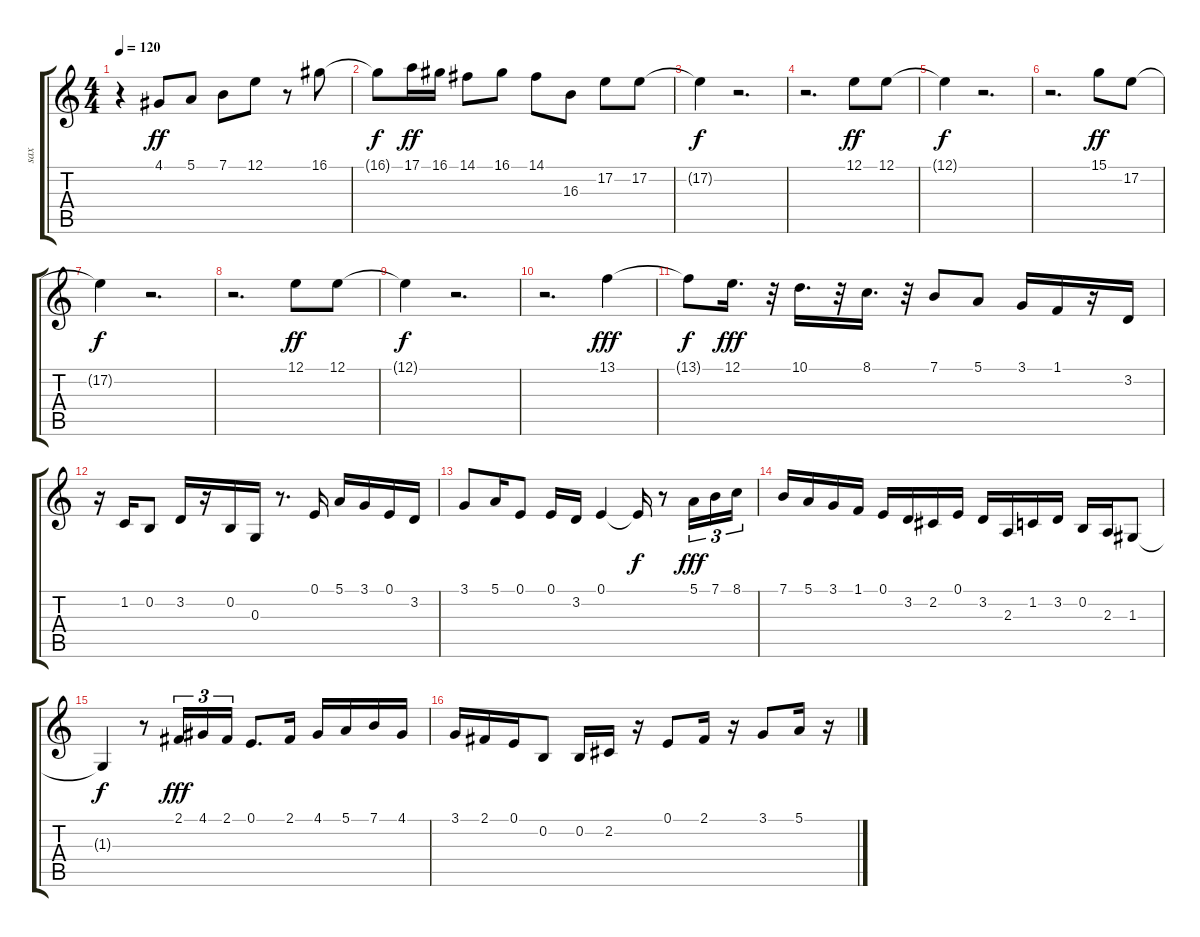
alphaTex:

\track ("sax" "sax") {instrument altosax}
\staff {score tabs}
\tuning (E4 B3 G3 D3 A2 E2) {hide}
\ts (4 4)
\tempo 120
\clef g2
\ks c
r.4{dy f} 4.1.8{dy ff} 5.1.8 7.1.8 12.1.8 r.8 16.1.8 |
16.1{t}.8{dy f} 17.1.16{dy ff} 16.1.16 14.1.8 16.1.8 14.1.8 16.3.8 17.2.8 17.2.8 |
17.2{t}.4{dy f} r.2{d} |
r.2{d} 12.1.8{dy ff} 12.1.8 |
12.1{t}.4{dy f} r.2{d} |
r.2{d} 15.1.8{dy ff} 17.2.8 |
17.2{t}.4{dy f} r.2{d} |
r.2{d} 12.1.8{dy ff} 12.1.8 |
12.1{t}.4{dy f} r.2{d} |
r.2{d} 13.1.4{dy fff} |
13.1{t}.8{dy f} 12.1.16{d dy fff} r.32 10.1.16{d} r.32 8.1.16{d} r.32 7.1.8 5.1.8 3.1.16 1.1.16 r.16 3.2.16 |
r.16 1.2.16 0.2.8 3.2.16 r.16 0.2.16 0.3.16 r.8{d} 0.1.16 5.1.16 3.1.16 0.1.16 3.2.16 |
3.1.8 5.1.16 0.1.8 0.1.16 3.2.16 0.1.4 0.1{t}.16{dy f} r.8 5.1.16{tu (3 2) dy fff} 7.1.16{tu (3 2)} 8.1.16{tu (3 2)} |
7.1.16 5.1.16 3.1.16 1.1.16 0.1.16 3.2.16 2.2.16 0.1.16 3.2.16 2.3.16 1.2.16 3.2.16 0.2.16 2.3.16 1.3.8 |
1.3{t}.4{dy f} r.8 2.1.16{tu (3 2) dy fff} 4.1.16{tu (3 2)} 2.1.16{tu (3 2)} 0.1.8{d} 2.1.16 4.1.16 5.1.16 7.1.16 4.1.16 |
3.1.16 2.1.16 0.1.16 0.2.8 0.2.16 2.2.16 r.16 0.1.8 2.1.16 r.16 3.1.8 5.1.16 r.16
